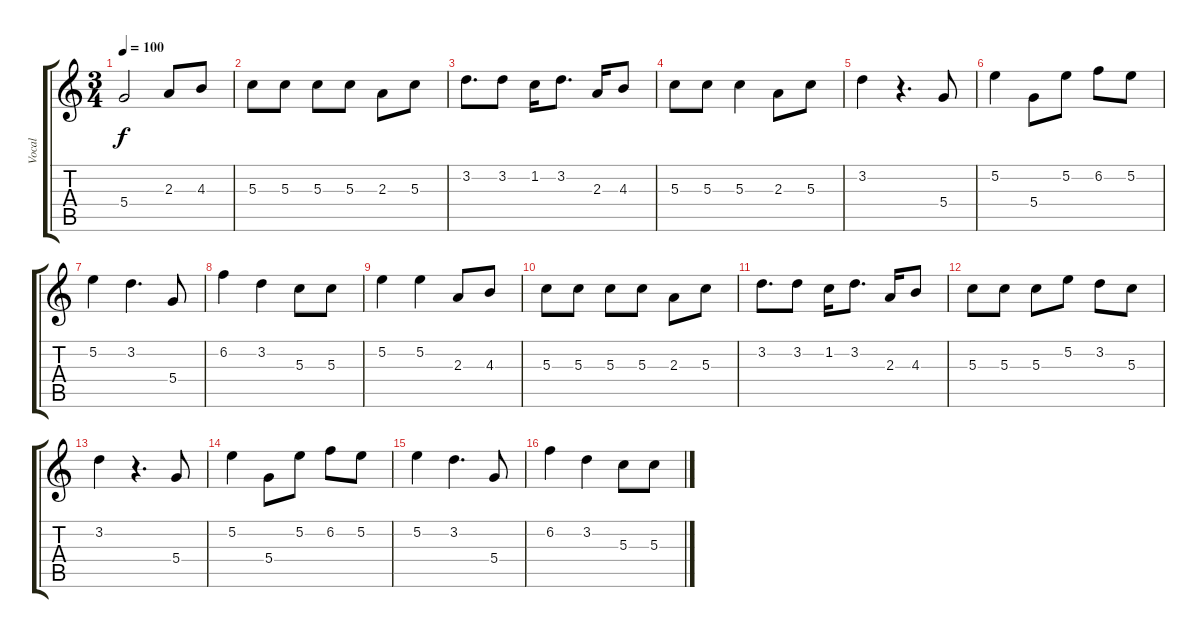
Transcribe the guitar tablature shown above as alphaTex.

\track ("Vocal" "Vocal") {instrument electricguitarjazz}
\staff {score tabs}
\tuning (E4 B3 G3 D3 A2 E2) {hide}
\ts (3 4)
\tempo 100
\clef g2
\ks c
5.4.2{dy f} 2.3.8 4.3.8 |
5.3.8 5.3.8 5.3.8 5.3.8 2.3.8 5.3.8 |
3.2.8{d} 3.2.8 1.2.16 3.2.8{d} 2.3.16 4.3.8 |
5.3.8 5.3.8 5.3.4 2.3.8 5.3.8 |
3.2.4 r.4{d} 5.4.8 |
5.2.4 5.4.8 5.2.8 6.2.8 5.2.8 |
5.2.4 3.2.4{d} 5.4.8 |
6.2.4 3.2.4 5.3.8 5.3.8 |
5.2.4 5.2.4 2.3.8 4.3.8 |
5.3.8 5.3.8 5.3.8 5.3.8 2.3.8 5.3.8 |
3.2.8{d} 3.2.8 1.2.16 3.2.8{d} 2.3.16 4.3.8 |
5.3.8 5.3.8 5.3.8 5.2.8 3.2.8 5.3.8 |
3.2.4 r.4{d} 5.4.8 |
5.2.4 5.4.8 5.2.8 6.2.8 5.2.8 |
5.2.4 3.2.4{d} 5.4.8 |
6.2.4 3.2.4 5.3.8 5.3.8
